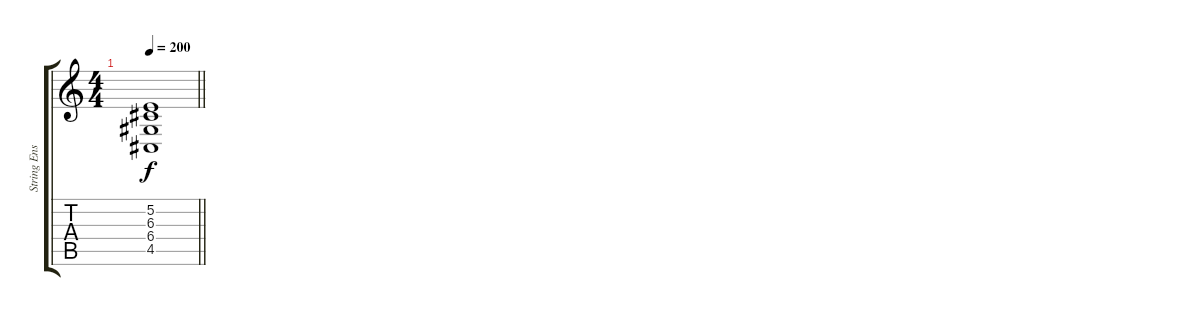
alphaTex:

\track ("String Ensemble II" "String Ens") {instrument stringensemble1}
\staff {score tabs}
\tuning (E4 B3 G3 D3 A2 E2) {hide}
\ts (4 4)
\tempo 200
\clef g2
\barLineRight lightlight
\ks c
(5.2 6.3 6.4 4.5).1{dy f}
